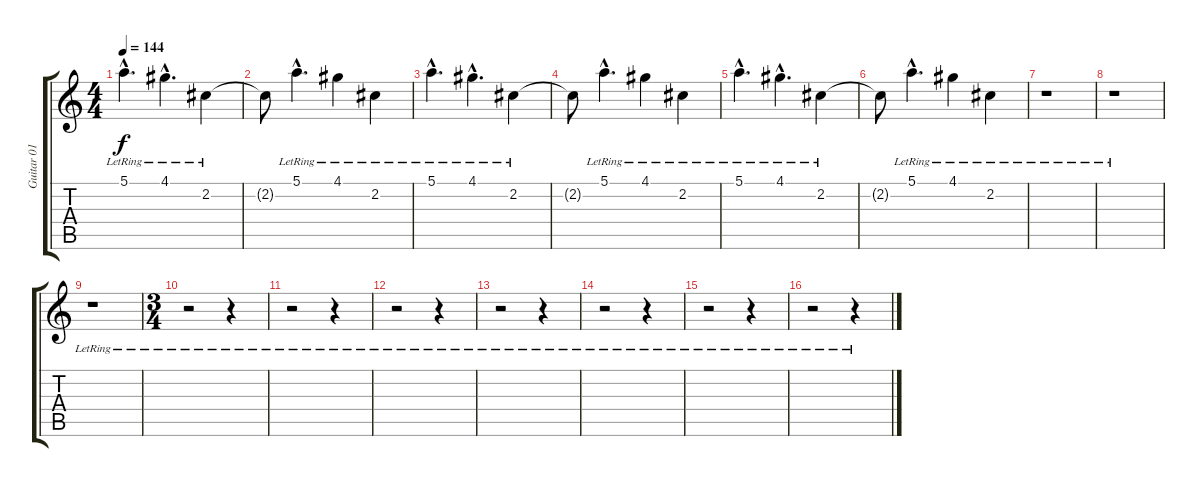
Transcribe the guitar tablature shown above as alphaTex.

\track ("Guitar 01" "Guitar 01") {instrument distortionguitar}
\staff {score tabs}
\tuning (E4 B3 G3 D3 A2 E2) {hide}
\ts (4 4)
\tempo 144
\clef g2
\ks c
5.1{hac lr}.4{d dy f volume 11 instrument electricguitarjazz} 4.1{hac lr}.4{d} 2.2{lr}.4 |
2.2{t}.8 5.1{hac lr}.4{d} 4.1{lr}.4 2.2{lr}.4 |
5.1{hac lr}.4{d volume 11 instrument electricguitarjazz} 4.1{hac lr}.4{d} 2.2{lr}.4 |
2.2{t}.8 5.1{hac lr}.4{d} 4.1{lr}.4 2.2{lr}.4 |
5.1{hac lr}.4{d volume 11 instrument electricguitarjazz} 4.1{hac lr}.4{d} 2.2{lr}.4 |
2.2{t}.8 5.1{hac lr}.4{d} 4.1{lr}.4 2.2{lr}.4 |
r.1 |
r.1 |
r.1 |
\ts (3 4)
r.2 r.4 |
r.2 r.4 |
r.2 r.4 |
r.2 r.4 |
r.2 r.4 |
r.2 r.4 |
r.2 r.4
